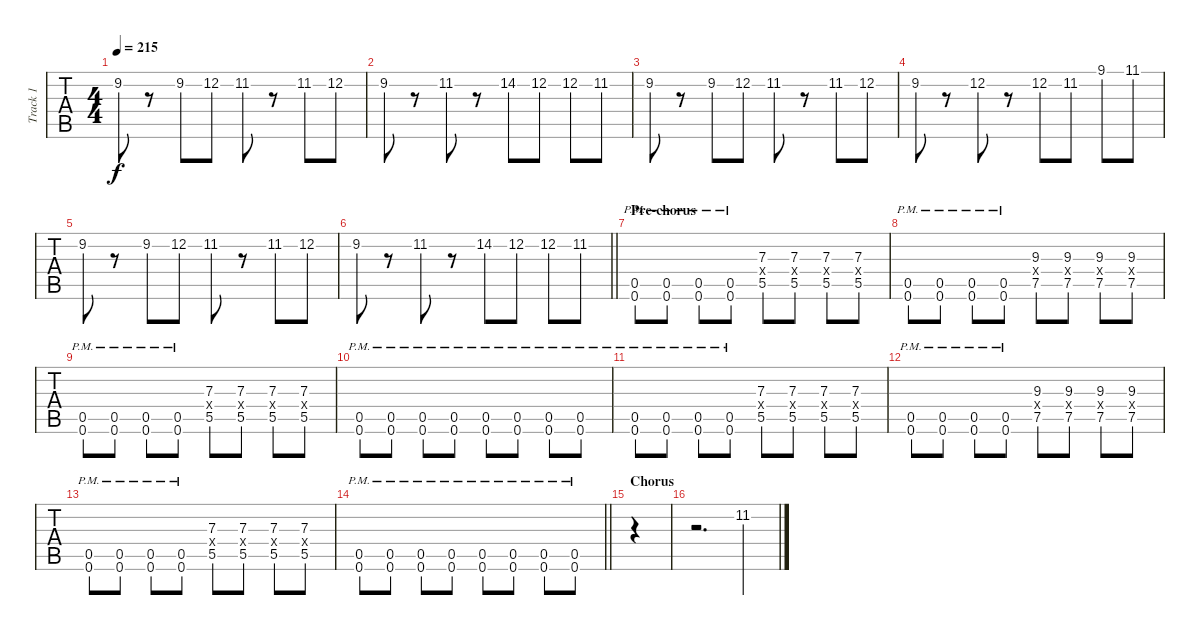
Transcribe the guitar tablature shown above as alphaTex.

\track ("Track 1" "Track 1") {instrument distortionguitar}
\staff {tabs}
\tuning (C4 G3 Eb3 Bb2 F2 Bb1) {hide}
\ts (4 4)
\tempo 215
\clef f4
\ks c
9.2.8{dy f} r.8 9.2.8 12.2.8 11.2.8 r.8 11.2.8 12.2.8 |
9.2.8 r.8 11.2.8 r.8 14.2.8 12.2.8 12.2.8 11.2.8 |
9.2.8 r.8 9.2.8 12.2.8 11.2.8 r.8 11.2.8 12.2.8 |
9.2.8 r.8 12.2.8 r.8 12.2.8 11.2.8 9.1.8 11.1.8 |
9.2.8 r.8 9.2.8 12.2.8 11.2.8 r.8 11.2.8 12.2.8 |
\barLineRight lightlight
9.2.8 r.8 11.2.8 r.8 14.2.8 12.2.8 12.2.8 11.2.8 |
\section ("" "Pre-chorus")
(0.5{pm} 0.6{pm}).8 (0.5{pm} 0.6{pm}).8 (0.5{pm} 0.6{pm}).8 (0.5{pm} 0.6{pm}).8 (7.3 0.4{x} 5.5).8 (7.3 0.4{x} 5.5).8 (7.3 0.4{x} 5.5).8 (7.3 0.4{x} 5.5).8 |
(0.5{pm} 0.6{pm}).8 (0.5{pm} 0.6{pm}).8 (0.5{pm} 0.6{pm}).8 (0.5{pm} 0.6{pm}).8 (9.3 0.4{x} 7.5).8 (9.3 0.4{x} 7.5).8 (9.3 0.4{x} 7.5).8 (9.3 0.4{x} 7.5).8 |
(0.5{pm} 0.6{pm}).8 (0.5{pm} 0.6{pm}).8 (0.5{pm} 0.6{pm}).8 (0.5{pm} 0.6{pm}).8 (7.3 0.4{x} 5.5).8 (7.3 0.4{x} 5.5).8 (7.3 0.4{x} 5.5).8 (7.3 0.4{x} 5.5).8 |
(0.5{pm} 0.6{pm}).8 (0.5{pm} 0.6{pm}).8 (0.5{pm} 0.6{pm}).8 (0.5{pm} 0.6{pm}).8 (0.5{pm} 0.6{pm}).8 (0.5{pm} 0.6{pm}).8 (0.5{pm} 0.6{pm}).8 (0.5{pm} 0.6{pm}).8 |
(0.5{pm} 0.6{pm}).8 (0.5{pm} 0.6{pm}).8 (0.5{pm} 0.6{pm}).8 (0.5{pm} 0.6{pm}).8 (7.3 0.4{x} 5.5).8 (7.3 0.4{x} 5.5).8 (7.3 0.4{x} 5.5).8 (7.3 0.4{x} 5.5).8 |
(0.5{pm} 0.6{pm}).8 (0.5{pm} 0.6{pm}).8 (0.5{pm} 0.6{pm}).8 (0.5{pm} 0.6{pm}).8 (9.3 0.4{x} 7.5).8 (9.3 0.4{x} 7.5).8 (9.3 0.4{x} 7.5).8 (9.3 0.4{x} 7.5).8 |
(0.5{pm} 0.6{pm}).8 (0.5{pm} 0.6{pm}).8 (0.5{pm} 0.6{pm}).8 (0.5{pm} 0.6{pm}).8 (7.3 0.4{x} 5.5).8 (7.3 0.4{x} 5.5).8 (7.3 0.4{x} 5.5).8 (7.3 0.4{x} 5.5).8 |
\barLineRight lightlight
(0.5{pm} 0.6{pm}).8 (0.5{pm} 0.6{pm}).8 (0.5{pm} 0.6{pm}).8 (0.5{pm} 0.6{pm}).8 (0.5{pm} 0.6{pm}).8 (0.5{pm} 0.6{pm}).8 (0.5{pm} 0.6{pm}).8 (0.5{pm} 0.6{pm}).8 |
\section ("" "Chorus")
|
r.2{d} 11.2.4
